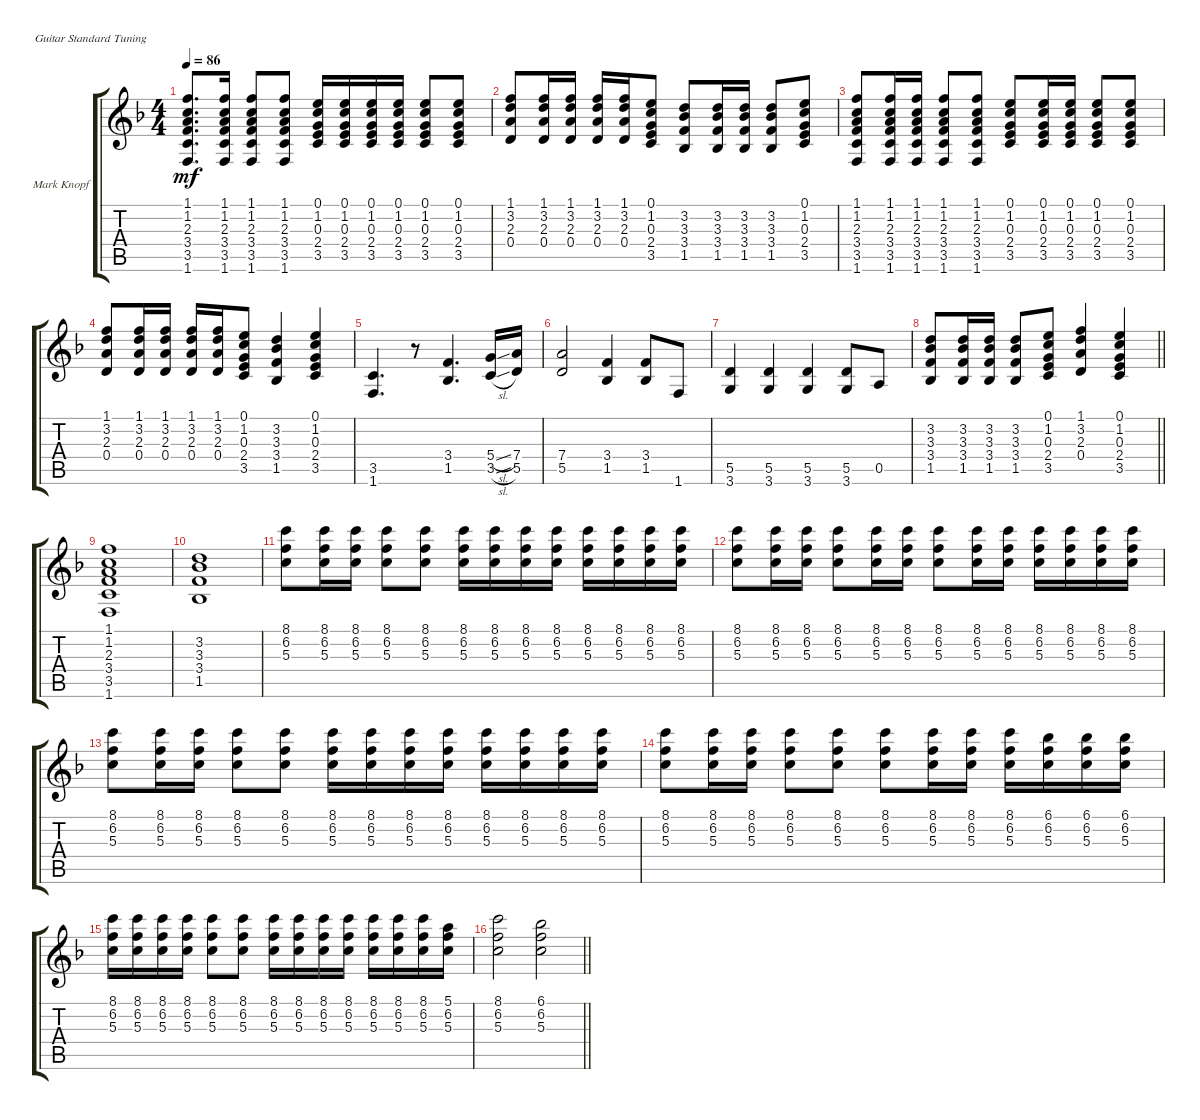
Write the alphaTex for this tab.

\bracketExtendMode groupsimilarinstruments
\firstSystemTrackNameOrientation horizontal
\otherSystemsTrackNameOrientation horizontal
\track ("Mark Knopfler - Gtr. 4" "Mark Knopf") {instrument electricguitarclean}
\staff {score tabs}
\tuning (E4 B3 G3 D3 A2 E2)
\ts (4 4)
\tempo 86
\clef g2
\ks f
(1.1 1.2 2.3 3.4 3.5 1.6).8{d dy mf} (1.1 1.2 2.3 3.4 3.5 1.6).16 (1.1 1.2 2.3 3.4 3.5 1.6).8 (1.1 1.2 2.3 3.4 3.5 1.6).8 (0.1 1.2 0.3 2.4 3.5).16 (0.1 1.2 0.3 2.4 3.5).16 (0.1 1.2 0.3 2.4 3.5).16 (0.1 1.2 0.3 2.4 3.5).16 (0.1 1.2 0.3 2.4 3.5).8 (0.1 1.2 0.3 2.4 3.5).8 |
(1.1 3.2 2.3 0.4).8 (1.1 3.2 2.3 0.4).16 (1.1 3.2 2.3 0.4).16 (1.1 3.2 2.3 0.4).16 (1.1 3.2 2.3 0.4).16 (0.1 1.2 0.3 2.4 3.5).8 (3.2 3.3 3.4 1.5).8 (3.2 3.3 3.4 1.5).16 (3.2 3.3 3.4 1.5).16 (3.2 3.3 3.4 1.5).8 (0.1 1.2 0.3 2.4 3.5).8 |
(1.1 1.2 2.3 3.4 3.5 1.6).8 (1.1 1.2 2.3 3.4 3.5 1.6).16 (1.1 1.2 2.3 3.4 3.5 1.6).16 (1.1 1.2 2.3 3.4 3.5 1.6).8 (1.1 1.2 2.3 3.4 3.5 1.6).8 (0.1 1.2 0.3 2.4 3.5).8 (0.1 1.2 0.3 2.4 3.5).16 (0.1 1.2 0.3 2.4 3.5).16 (0.1 1.2 0.3 2.4 3.5).8 (0.1 1.2 0.3 2.4 3.5).8 |
(1.1 3.2 2.3 0.4).8 (1.1 3.2 2.3 0.4).16 (1.1 3.2 2.3 0.4).16 (1.1 3.2 2.3 0.4).16 (1.1 3.2 2.3 0.4).16 (0.1 1.2 0.3 2.4 3.5).8 (3.2 3.3 3.4 1.5).4 (0.1 1.2 0.3 2.4 3.5).4 |
(3.5 1.6).4{d} r.8 (3.4 1.5).4{d} (5.4{sl} 3.5{sl}).16 (7.4 5.5).16 |
(7.4 5.5).2 (3.4 1.5).4 (3.4 1.5).8 1.6.8 |
(5.5 3.6).4 (5.5 3.6).4 (5.5 3.6).4 (5.5 3.6).8 0.5.8 |
\barLineRight lightlight
(3.2 3.3 3.4 1.5).8 (3.2 3.3 3.4 1.5).16 (3.2 3.3 3.4 1.5).16 (3.2 3.3 3.4 1.5).8 (0.1 1.2 0.3 2.4 3.5).8 (1.1 3.2 2.3 0.4).4 (0.1 1.2 0.3 2.4 3.5).4 |
\section ("" "")
(1.1 1.2 2.3 3.4 3.5 1.6).1 |
(3.2 3.3 3.4 1.5).1 |
(8.1 6.2 5.3).8 (8.1 6.2 5.3).16 (8.1 6.2 5.3).16 (8.1 6.2 5.3).8 (8.1 6.2 5.3).8 (8.1 6.2 5.3).16 (8.1 6.2 5.3).16 (8.1 6.2 5.3).16 (8.1 6.2 5.3).16 (8.1 6.2 5.3).16 (8.1 6.2 5.3).16 (8.1 6.2 5.3).16 (8.1 6.2 5.3).16 |
(8.1 6.2 5.3).8 (8.1 6.2 5.3).16 (8.1 6.2 5.3).16 (8.1 6.2 5.3).8 (8.1 6.2 5.3).16 (8.1 6.2 5.3).16 (8.1 6.2 5.3).8 (8.1 6.2 5.3).16 (8.1 6.2 5.3).16 (8.1 6.2 5.3).16 (8.1 6.2 5.3).16 (8.1 6.2 5.3).16 (8.1 6.2 5.3).16 |
(8.1 6.2 5.3).8 (8.1 6.2 5.3).16 (8.1 6.2 5.3).16 (8.1 6.2 5.3).8 (8.1 6.2 5.3).8 (8.1 6.2 5.3).16 (8.1 6.2 5.3).16 (8.1 6.2 5.3).16 (8.1 6.2 5.3).16 (8.1 6.2 5.3).16 (8.1 6.2 5.3).16 (8.1 6.2 5.3).16 (8.1 6.2 5.3).16 |
(8.1 6.2 5.3).8 (8.1 6.2 5.3).16 (8.1 6.2 5.3).16 (8.1 6.2 5.3).8 (8.1 6.2 5.3).8 (8.1 6.2 5.3).8 (8.1 6.2 5.3).16 (8.1 6.2 5.3).16 (8.1 6.2 5.3).16 (6.1 6.2 5.3).16 (6.1 6.2 5.3).16 (6.1 6.2 5.3).16 |
(8.1 6.2 5.3).16 (8.1 6.2 5.3).16 (8.1 6.2 5.3).16 (8.1 6.2 5.3).16 (8.1 6.2 5.3).8 (8.1 6.2 5.3).8 (8.1 6.2 5.3).16 (8.1 6.2 5.3).16 (8.1 6.2 5.3).16 (8.1 6.2 5.3).16 (8.1 6.2 5.3).16 (8.1 6.2 5.3).16 (8.1 6.2 5.3).16 (5.1 6.2 5.3).16 |
\barLineRight lightlight
(8.1 6.2 5.3).2 (6.1 6.2 5.3).2
